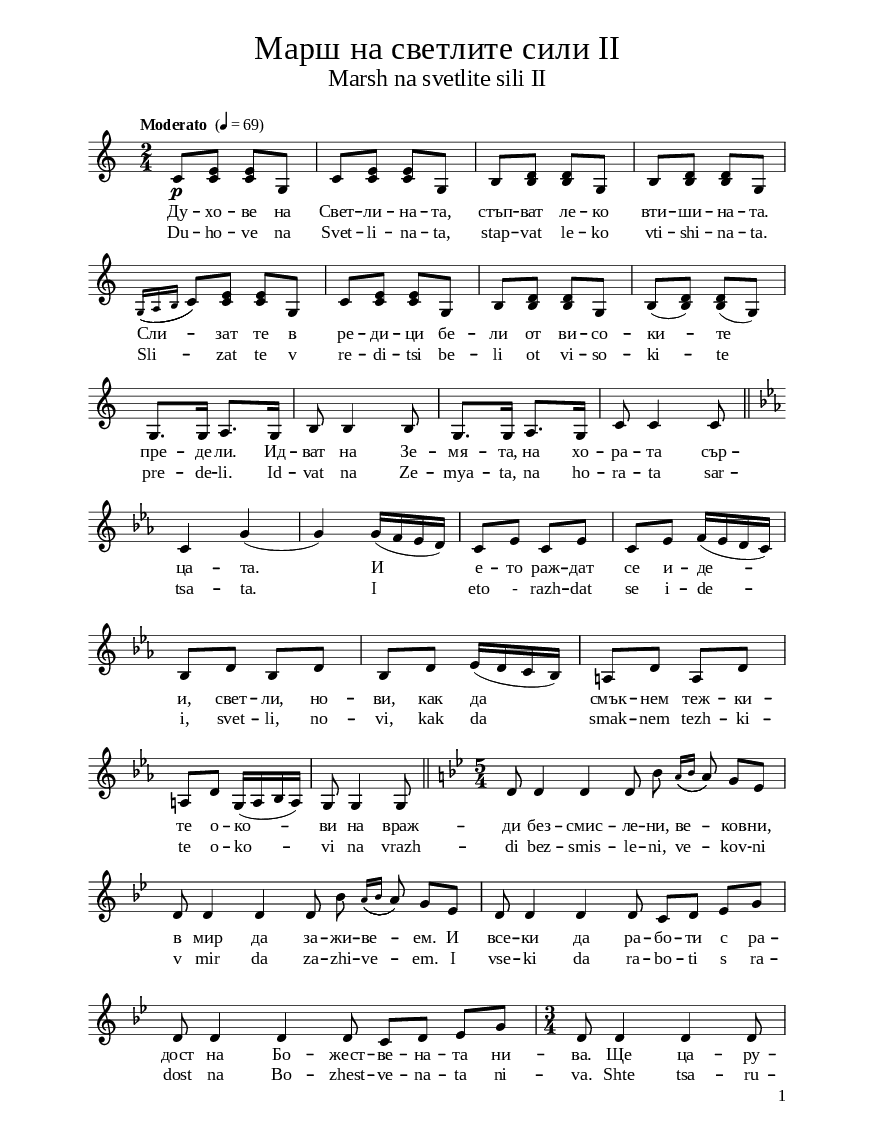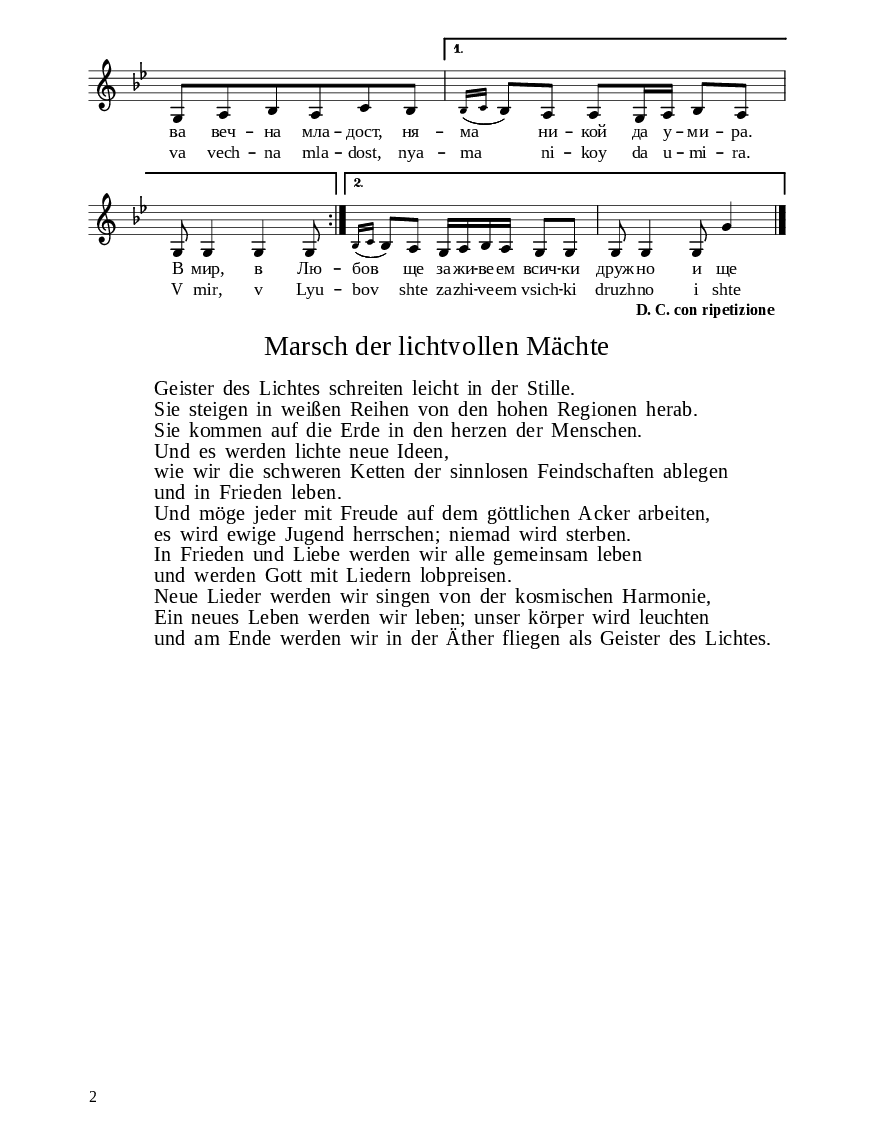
\version "2.22.1"

% include paper part and global functions
\include "include/globals.ily"

\bookpart {
  \include "include/bookpart-paper.ily"
  \score {
    \include "include/score-layout.ily"

    \new Voice \absolute {
      \clef treble
      \key c \major
      \time 2/4
      \tempoFunc "Moderato " 4 "69"
         c'8 \p <e'
      c'>8   <e'
      c'>8  g8 | % 2
      c'8  <e'
      c'>8  <e'
      c'>8  g8 | % 3
      b8  <d'
      b>8   <d'
      b>8 g8 | % 4
      b8  <d'
      b>8 <d'
      b>8 g8 \break | % 5
      \acciaccatura { g16 ( a16 b16 } c'8 ) <e'
      c'>8<e'
      c'>8 g8 | % 6
      c'8 <e'
      c'>8  <e'
      c'>8  g8 | % 7
      b8 <d'
      b>8<d'
      b>8 g8 | % 8
      b8 ( <d'
      b>8) <d'
      b>8 (g8) \break | % 9
      g8. g16 a8. g16 |
      b8 b4 b8 | % 11
      g8. g16 a8. g16 | % 12
      c'8 c'4 c'8 \break \bar "||"
      \key es \major c'4 g'4 (  | % 14
      g'4 ) g'16 ( f'16 es'16 d'16 ) | % 15
      c'8 es'8 c'8 es'8 | % 16
      c'8 es'8 f'16 ( es'16 d'16 c'16 ) \break | % 17
      bes8 d'8 bes8 d'8 | % 18
      bes8 d'8 es'16 ( d'16 c'16 bes16 ) | % 19
      a8 d'8 a8 d'8 \break |
      a8 d'8 g16 ( a16 bes16 a16 )   | % 21
      g8 g4 g8 \bar "||"
      | % 22
      \key bes \major \time 5/4
      \repeat volta 2 {
        d'8 d'4 d'4 d'8 bes'8 \acciaccatura { a'16 ( bes'16 } a'8 ) g'8
        es'8 \break | % 23
        d'8 d'4 d'4 d'8 bes'8 \acciaccatura { a'16 ( bes'16 } a'8 ) g'8
        es'8  | % 24
        d'8 d'4 d'4 d'8 c'8 d'8 es'8 g'8 \break | % 25
        d'8 d'4 d'4 d'8 c'8 d'8 es'8 g'8 | % 26
        \time 3/4  d'8 d'4 d'4 d'8 | % 27
        g8 a8 bes8 a8 c'8 bes8 |  % 28
      }

      \alternative {
        {
          \acciaccatura { bes16 ( c'16 } bes8 ) a8 a8 g16 a16 bes8 a8
          \break | % 29
          g8 g4 g4 g8     |
        }
        {
          \acciaccatura { bes16 ( c'16 } bes8 ) a8 g16 a16 bes16 a16 g8 g8 | % 31
          g8 g4 g8 g'4 \bar "|."
        }
      }


    }

    \addlyrics { Ду -- хо -- ве на Свет -- ли -- на -- та, стъп -- ват ле -- ко вти -- ши -- на -- та.

      Сли --  зат те в ре -- ди -- ци бе -- ли от ви -- со -- ки -- те пре -- де -- ли.

      Ид  -- ват на Зе -- мя -- та, на хо -- ра -- та сър -- ца -- та.

      И е -- то раж -- дат се и -- де -- и, свет --  ли, но -- ви,

      как да смък -- нем теж -- ки -- те о -- ко -- ви на

      враж -- ди без -- смис -- ле -- ни, ве -- ков -- ни, в мир да за -- жи -- ве -- ем.



      И все -- ки да ра -- бо -- ти с ра -- дост на Бо -- жест -- ве -- на -- та ни -- ва.

      Ще ца -- ру -- ва веч -- на мла -- дост, ня -- ма ни -- кой да у -- ми -- ра.

      В мир, в Лю -- бов ще за -- жи -- ве -- ем

      всич -- ки друж -- но и ще про -- сла -- вим Бо -- га с пе -- сен.


  
      Но -- ви пе -- сни ще за -- пе -- ем - за хар -- мо -- ния все -- мир -- на.

      Нов жи -- вот ще за -- жи -- ве -- ем... Тя -- ло -- то ни ще про -- свет -- не

      и на -- края ще по -- лит -- нем във е -- фи -- ра кат' ду -- хо -- ве на Свет -- ли -- на -- та.}
    \addlyrics {   Du -- ho -- ve na Svet -- li -- na -- ta, stap -- vat le -- ko vti -- shi -- na -- ta.

      Sli --  zat te v re -- di -- tsi be -- li ot vi -- so -- ki -- te pre -- de -- li.

      Id  -- vat na Ze -- mya -- ta, na ho -- ra -- ta sar -- tsa -- ta.

      I eto - razh -- dat se i -- de -- i, svet --  li, no -- vi,

      kak da smak -- nem tezh -- ki -- te o -- ko -- vi na

      vrazh -- di bez -- smis -- le -- ni, ve -- kov -- ni v mir da za -- zhi -- ve -- em.



      I vse -- ki da ra -- bo -- ti s ra -- dost na Bo -- zhest -- ve -- na -- ta ni -- va.

      Shte tsa -- ru -- va vech -- na mla -- dost, nya -- ma ni -- koy da u -- mi -- ra.

      V mir, v Lyu -- bov shte za -- zhi -- ve -- em

      vsich -- ki druzh -- no i shte pro -- sla -- vim Bo -- ga s pe -- sen.



      No -- vi pe -- sni shte za -- pe -- em - za har -- mo -- nia vse -- mir -- na.

      Nov zhi -- vot shte za -- zhi -- ve -- em... Tya -- lo -- to ni shte pro -- svet -- ne

      i na -- kraya shte po -- lit -- nem vav e -- fi -- ra kat' du -- ho -- ve na Svet -- li -- na -- ta.}

    \header {
      title = \titleFunc "Марш на светлите сили II" "Marsh na svetlite sili II"
    }

    \midi{}

  } % score

  \markup \dc-one "D. C. con ripetizione"
  


  % include foreign translation(s) of the song
  \version "2.24.0"

\markup \fill-line { \fontsize #deTitleFontSize "Marsch der lichtvollen Mächte" }
\markup \null
\markup \null
\markup \fontsize #deCoupletFontSize {
  \hspace #5
  \override #`(baseline-skip . ,deCoupletBaselineSkip)

  \column {

    \line { " "Geister des Lichtes schreiten leicht in der Stille. }

    \line { " "Sie steigen in weißen Reihen von den hohen Regionen herab. }

    \line { " "Sie kommen auf die Erde in den herzen der Menschen. }

    \line { " "Und es werden lichte neue Ideen, }

    \line { " "    wie wir die schweren Ketten der sinnlosen Feindschaften ablegen}
    \line { " "und in Frieden leben.  }

    \line {
      " "Und möge jeder mit Freude auf dem göttlichen Acker arbeiten,
    }
    \line { " "es wird ewige Jugend herrschen; niemad wird sterben. }

    \line { " "In Frieden und Liebe werden wir alle gemeinsam leben }

    \line { " "    und werden Gott mit Liedern lobpreisen.  }

    \line { " "Neue Lieder werden wir singen von der kosmischen Harmonie, }

    \line { " "Ein neues Leben werden wir leben; unser körper wird leuchten  }

    \line { " "und am Ende werden wir in der Äther fliegen als Geister des Lichtes.  }

  }
}


} % bookpart

% Più mosso
%
